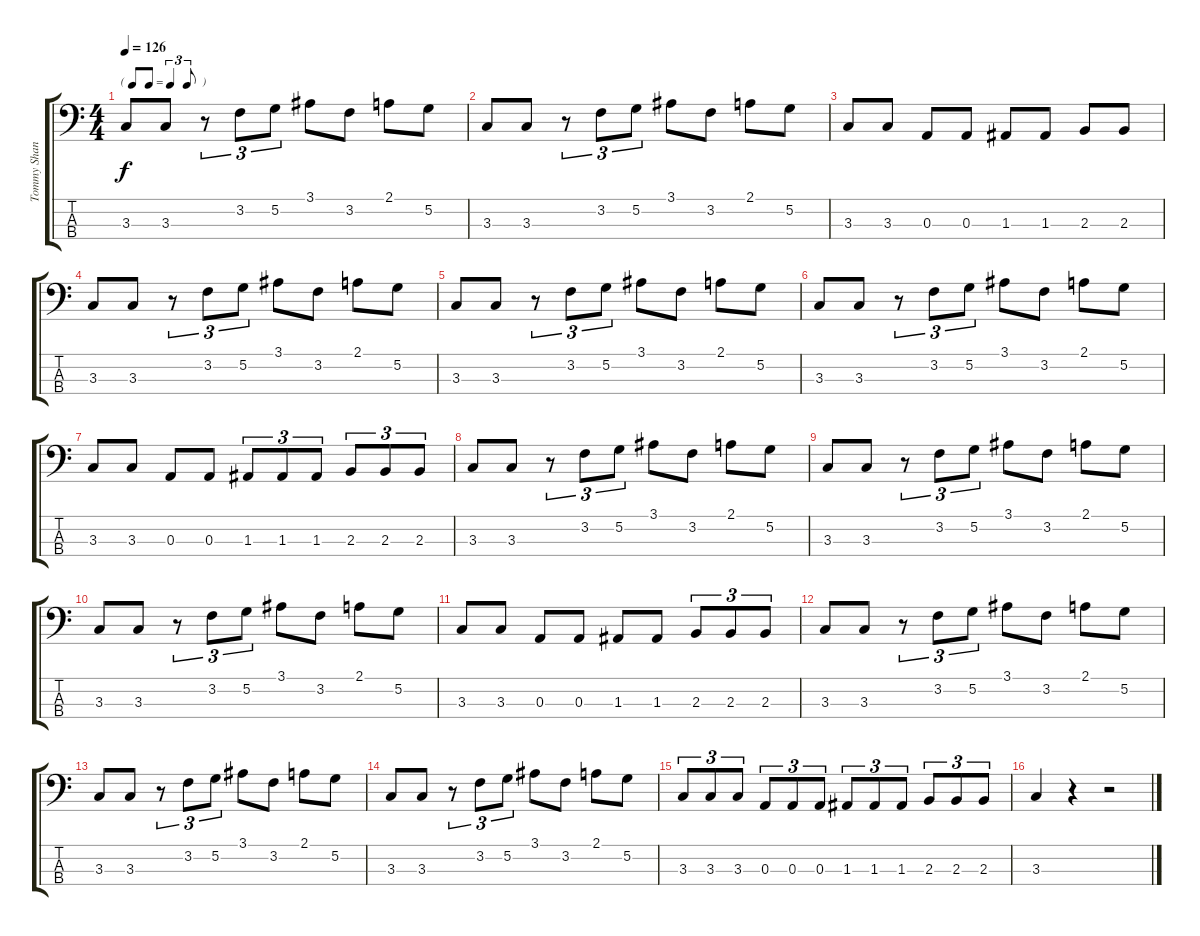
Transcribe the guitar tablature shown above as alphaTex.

\track ("Tommy Shannon" "Tommy Shan") {instrument electricbassfinger}
\staff {score tabs}
\tuning (G2 D2 A1 E1) {hide}
\ts (4 4)
\tf triplet8th
\tempo 126
\clef f4
\ks c
3.3.8{dy f} 3.3.8 r.8{tu (3 2)} 3.2.8{tu (3 2)} 5.2.8{tu (3 2)} 3.1.8 3.2.8 2.1.8 5.2.8 |
3.3.8 3.3.8 r.8{tu (3 2)} 3.2.8{tu (3 2)} 5.2.8{tu (3 2)} 3.1.8 3.2.8 2.1.8 5.2.8 |
3.3.8 3.3.8 0.3.8 0.3.8 1.3.8 1.3.8 2.3.8 2.3.8 |
3.3.8 3.3.8 r.8{tu (3 2)} 3.2.8{tu (3 2)} 5.2.8{tu (3 2)} 3.1.8 3.2.8 2.1.8 5.2.8 |
3.3.8 3.3.8 r.8{tu (3 2)} 3.2.8{tu (3 2)} 5.2.8{tu (3 2)} 3.1.8 3.2.8 2.1.8 5.2.8 |
3.3.8 3.3.8 r.8{tu (3 2)} 3.2.8{tu (3 2)} 5.2.8{tu (3 2)} 3.1.8 3.2.8 2.1.8 5.2.8 |
3.3.8 3.3.8 0.3.8 0.3.8 1.3.8{tu (3 2)} 1.3.8{tu (3 2)} 1.3.8{tu (3 2)} 2.3.8{tu (3 2)} 2.3.8{tu (3 2)} 2.3.8{tu (3 2)} |
3.3.8 3.3.8 r.8{tu (3 2)} 3.2.8{tu (3 2)} 5.2.8{tu (3 2)} 3.1.8 3.2.8 2.1.8 5.2.8 |
3.3.8 3.3.8 r.8{tu (3 2)} 3.2.8{tu (3 2)} 5.2.8{tu (3 2)} 3.1.8 3.2.8 2.1.8 5.2.8 |
3.3.8 3.3.8 r.8{tu (3 2)} 3.2.8{tu (3 2)} 5.2.8{tu (3 2)} 3.1.8 3.2.8 2.1.8 5.2.8 |
3.3.8 3.3.8 0.3.8 0.3.8 1.3.8 1.3.8 2.3.8{tu (3 2)} 2.3.8{tu (3 2)} 2.3.8{tu (3 2)} |
3.3.8 3.3.8 r.8{tu (3 2)} 3.2.8{tu (3 2)} 5.2.8{tu (3 2)} 3.1.8 3.2.8 2.1.8 5.2.8 |
3.3.8 3.3.8 r.8{tu (3 2)} 3.2.8{tu (3 2)} 5.2.8{tu (3 2)} 3.1.8 3.2.8 2.1.8 5.2.8 |
3.3.8 3.3.8 r.8{tu (3 2)} 3.2.8{tu (3 2)} 5.2.8{tu (3 2)} 3.1.8 3.2.8 2.1.8 5.2.8 |
3.3.8{tu (3 2)} 3.3.8{tu (3 2)} 3.3.8{tu (3 2)} 0.3.8{tu (3 2)} 0.3.8{tu (3 2)} 0.3.8{tu (3 2)} 1.3.8{tu (3 2)} 1.3.8{tu (3 2)} 1.3.8{tu (3 2)} 2.3.8{tu (3 2)} 2.3.8{tu (3 2)} 2.3.8{tu (3 2)} |
3.3.4 r.4 r.2
